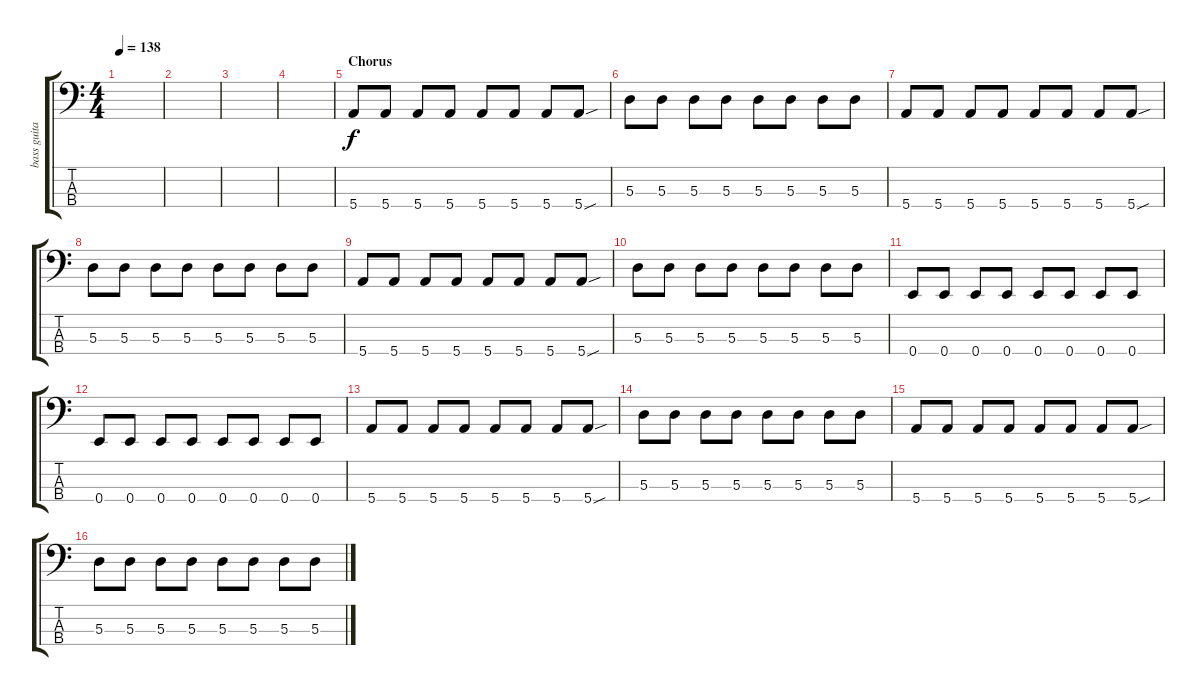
\track ("bass guitar - andi" "bass guita") {instrument electricbassfinger}
\staff {score tabs}
\tuning (G2 D2 A1 E1) {hide}
\ts (4 4)
\tempo 138
\clef f4
\ks c
|
|
|
|
\section ("" "Chorus")
5.4.8 5.4.8 5.4.8 5.4.8 5.4.8 5.4.8 5.4.8 5.4{sou}.8 |
5.3.8 5.3.8 5.3.8 5.3.8 5.3.8 5.3.8 5.3.8 5.3.8 |
5.4.8 5.4.8 5.4.8 5.4.8 5.4.8 5.4.8 5.4.8 5.4{sou}.8 |
5.3.8 5.3.8 5.3.8 5.3.8 5.3.8 5.3.8 5.3.8 5.3.8 |
5.4.8 5.4.8 5.4.8 5.4.8 5.4.8 5.4.8 5.4.8 5.4{sou}.8 |
5.3.8 5.3.8 5.3.8 5.3.8 5.3.8 5.3.8 5.3.8 5.3.8 |
0.4.8 0.4.8 0.4.8 0.4.8 0.4.8 0.4.8 0.4.8 0.4.8 |
0.4.8 0.4.8 0.4.8 0.4.8 0.4.8 0.4.8 0.4.8 0.4.8 |
5.4.8 5.4.8 5.4.8 5.4.8 5.4.8 5.4.8 5.4.8 5.4{sou}.8 |
5.3.8 5.3.8 5.3.8 5.3.8 5.3.8 5.3.8 5.3.8 5.3.8 |
5.4.8 5.4.8 5.4.8 5.4.8 5.4.8 5.4.8 5.4.8 5.4{sou}.8 |
5.3.8 5.3.8 5.3.8 5.3.8 5.3.8 5.3.8 5.3.8 5.3.8
